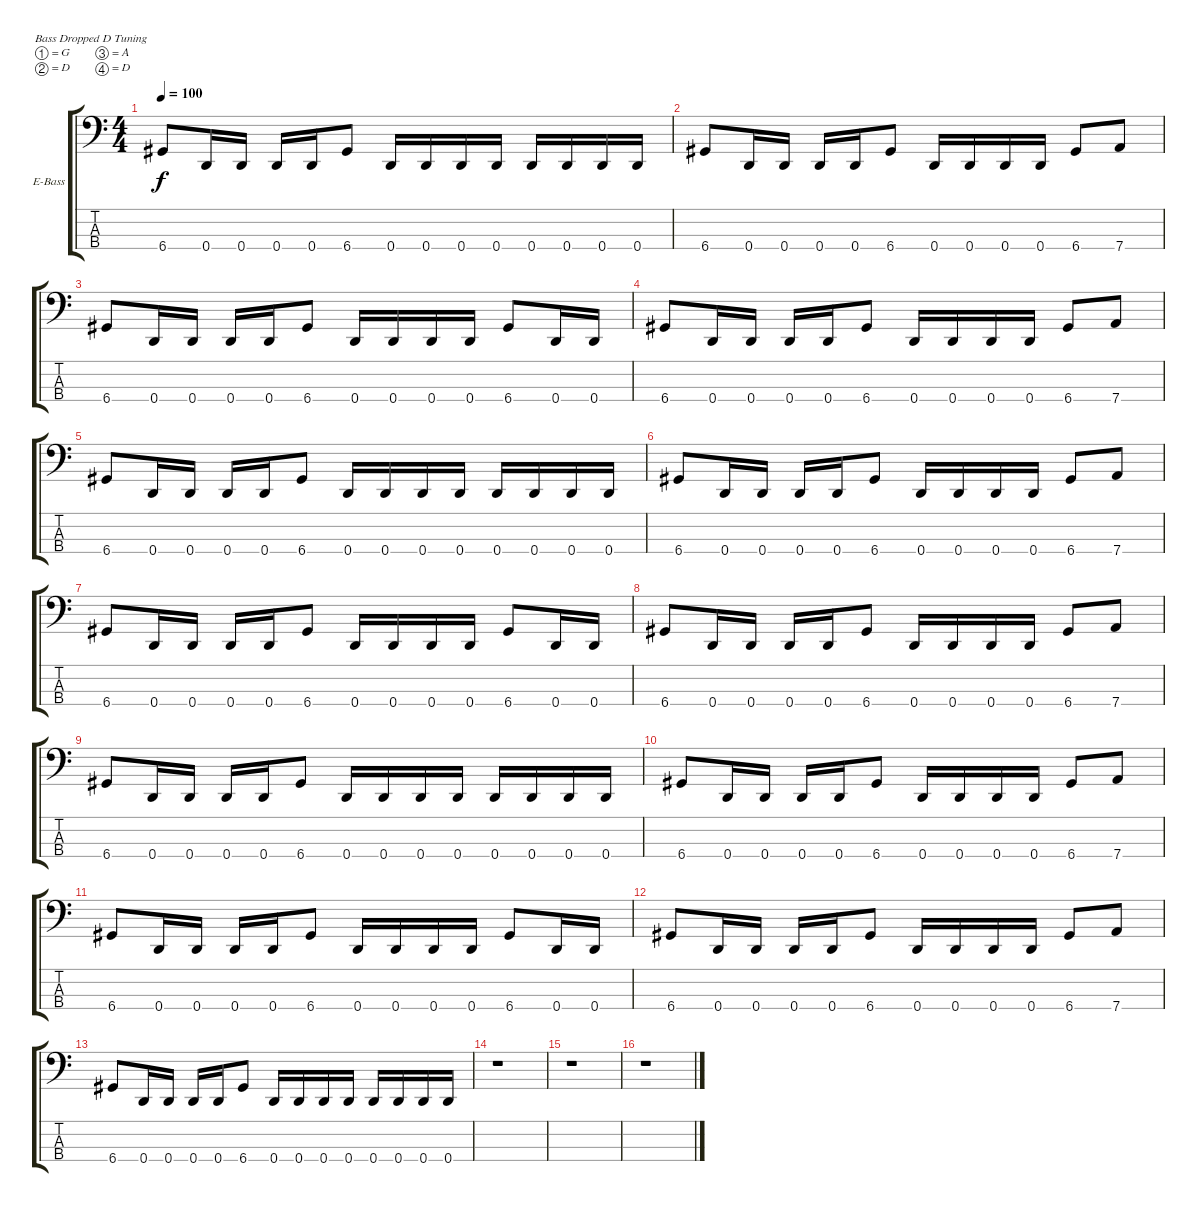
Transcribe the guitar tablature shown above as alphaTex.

\bracketExtendMode groupsimilarinstruments
\firstSystemTrackNameOrientation horizontal
\otherSystemsTrackNameOrientation horizontal
\track ("Bass guitar (Oliver)" "E-Bass") {instrument electricbassfinger}
\staff {score tabs}
\tuning (G2 D2 A1 D1)
\ts (4 4)
\tempo 100
\clef f4
\ks c
6.4.8{dy f} 0.4.16 0.4.16 0.4.16 0.4.16 6.4.8 0.4.16 0.4.16 0.4.16 0.4.16 0.4.16 0.4.16 0.4.16 0.4.16 |
6.4.8 0.4.16 0.4.16 0.4.16 0.4.16 6.4.8 0.4.16 0.4.16 0.4.16 0.4.16 6.4.8 7.4.8 |
6.4.8 0.4.16 0.4.16 0.4.16 0.4.16 6.4.8 0.4.16 0.4.16 0.4.16 0.4.16 6.4.8 0.4.16 0.4.16 |
6.4.8 0.4.16 0.4.16 0.4.16 0.4.16 6.4.8 0.4.16 0.4.16 0.4.16 0.4.16 6.4.8 7.4.8 |
6.4.8 0.4.16 0.4.16 0.4.16 0.4.16 6.4.8 0.4.16 0.4.16 0.4.16 0.4.16 0.4.16 0.4.16 0.4.16 0.4.16 |
6.4.8 0.4.16 0.4.16 0.4.16 0.4.16 6.4.8 0.4.16 0.4.16 0.4.16 0.4.16 6.4.8 7.4.8 |
6.4.8 0.4.16 0.4.16 0.4.16 0.4.16 6.4.8 0.4.16 0.4.16 0.4.16 0.4.16 6.4.8 0.4.16 0.4.16 |
6.4.8 0.4.16 0.4.16 0.4.16 0.4.16 6.4.8 0.4.16 0.4.16 0.4.16 0.4.16 6.4.8 7.4.8 |
6.4.8 0.4.16 0.4.16 0.4.16 0.4.16 6.4.8 0.4.16 0.4.16 0.4.16 0.4.16 0.4.16 0.4.16 0.4.16 0.4.16 |
6.4.8 0.4.16 0.4.16 0.4.16 0.4.16 6.4.8 0.4.16 0.4.16 0.4.16 0.4.16 6.4.8 7.4.8 |
6.4.8 0.4.16 0.4.16 0.4.16 0.4.16 6.4.8 0.4.16 0.4.16 0.4.16 0.4.16 6.4.8 0.4.16 0.4.16 |
6.4.8 0.4.16 0.4.16 0.4.16 0.4.16 6.4.8 0.4.16 0.4.16 0.4.16 0.4.16 6.4.8 7.4.8 |
6.4.8 0.4.16 0.4.16 0.4.16 0.4.16 6.4.8 0.4.16 0.4.16 0.4.16 0.4.16 0.4.16 0.4.16 0.4.16 0.4.16 |
r.1 |
r.1 |
r.1
